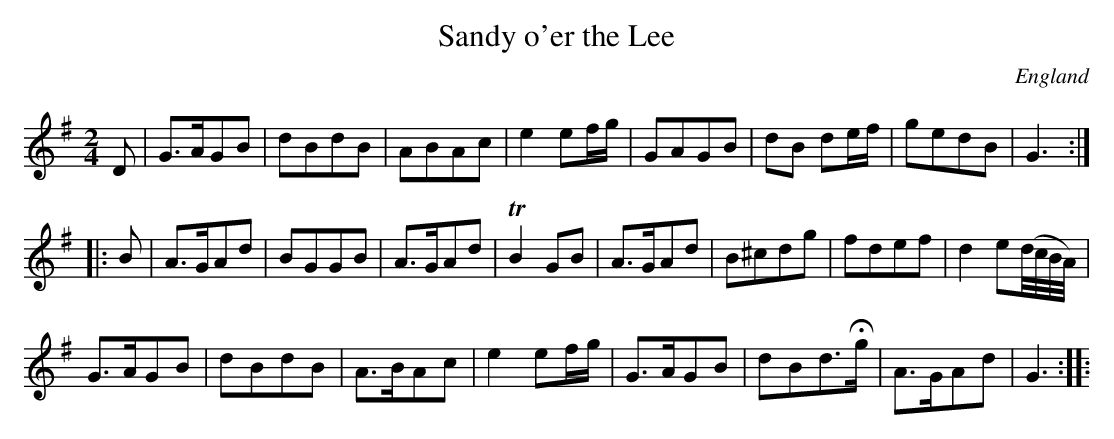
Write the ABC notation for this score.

X:1
T:Sandy o'er the Lee
L:1/8
M:2/4
O:England
K:G
D |\
G>AGB | dBdB | ABAc | e2 ef/g/ | GAGB  | dB de/f/ | gedB | G3 ::
B |\
A>GAd | BGGB  | A>GAd | TB2 GB | \
A>GAd | B^cdg | fdef  | d2 e(d//c//B//A//) |
G>AGB | dBdB  | A>BAc | e2 ef/g/ |\
G>AGB | dBd>Hg | A>GAd | G3 ::
